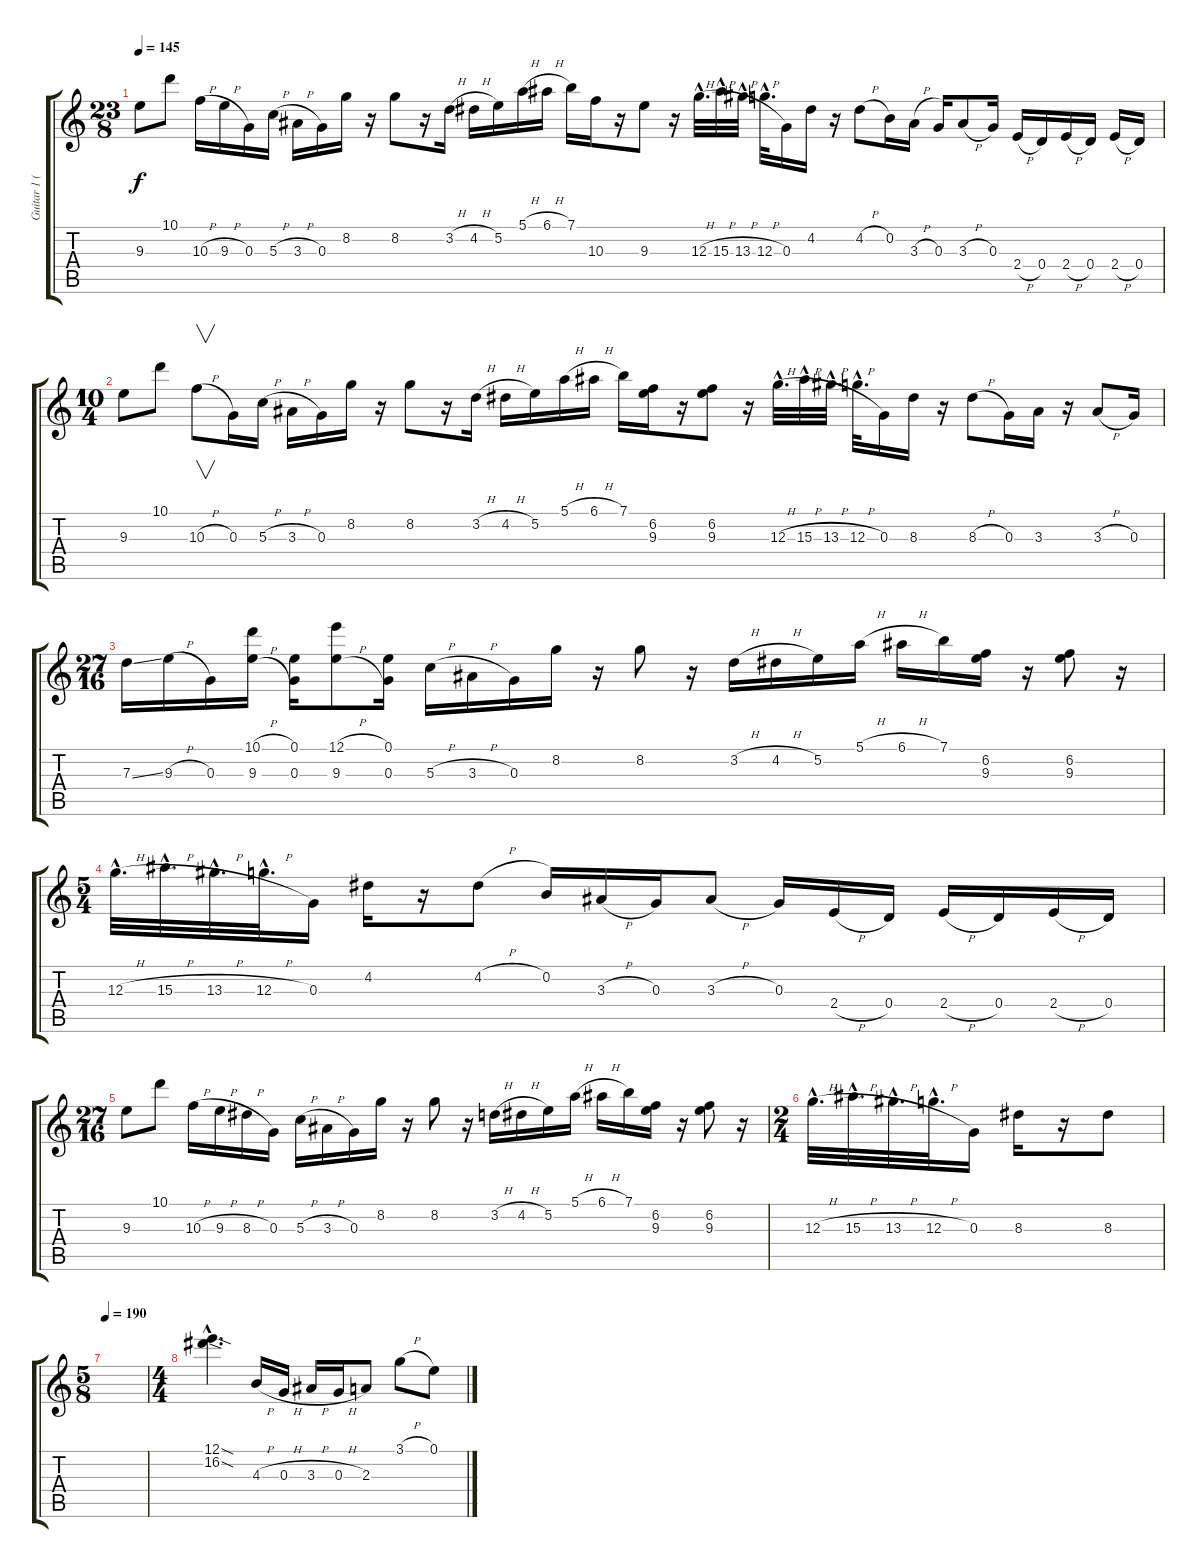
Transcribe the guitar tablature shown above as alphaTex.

\track ("Guitar 1 (mid/right)" "Guitar 1 (") {instrument distortionguitar}
\staff {score tabs}
\tuning (E4 B3 G3 D3 A2 E2) {hide}
\ts (23 8)
\tempo 145
\clef g2
\ks c
9.3.8{dy f} 10.1.8 10.3{h}.16 9.3{h}.16 0.3.16 5.3{h}.16 3.3{h}.16 0.3.16 8.2.16 r.16 8.2.8 r.16 3.2{h}.16 4.2{h}.16 5.2.16 5.1{h}.16 6.1{h}.16 7.1.16 10.3.16 r.16 9.3.8 r.16 12.3{h hac}.32{d} 15.3{h hac}.32{d} 13.3{h hac}.32{d} 12.3{h hac}.32{d} 0.3.16 4.2.16 r.16 4.2{h}.8 0.2.16 3.3{h}.16 0.3.16 3.3{h}.8 0.3.16 2.4{h}.16 0.4.16 2.4{h}.16 0.4.16 2.4{h}.16 0.4.16 |
\ts (10 4)
9.3.8 10.1.8 10.3{h}.8{v} 0.3.16 5.3{h}.16 3.3{h}.16 0.3.16 8.2.16 r.16 8.2.8 r.16 3.2{h}.16 4.2{h}.16 5.2.16 5.1{h}.16 6.1{h}.16 7.1.16 (6.2 9.3).16 r.16 (6.2 9.3).8 r.16 12.3{h hac}.32{d} 15.3{h hac}.32{d} 13.3{h hac}.32{d} 12.3{h hac}.32{d} 0.3.16 8.3.16 r.16 8.3{h}.8 0.3.16 3.3.16 r.16 3.3{h}.8 0.3.16 |
\ts (27 16)
7.3{ss}.16 9.3{h}.16 0.3.16 (10.1{h} 9.3{h}).16 (0.1 0.3).16 (12.1{h} 9.3{h}).8 (0.1 0.3).16 5.3{h}.16 3.3{h}.16 0.3.16 8.2.16 r.16 8.2.8 r.16 3.2{h}.16 4.2{h}.16 5.2.16 5.1{h}.16 6.1{h}.16 7.1.16 (6.2 9.3).16 r.16 (6.2 9.3).8 r.16 |
\ts (5 4)
12.3{h hac}.32{d} 15.3{h hac}.32{d} 13.3{h hac}.32{d} 12.3{h hac}.32{d} 0.3.16 4.2.16 r.16 4.2{h}.8 0.2.16 3.3{h}.16 0.3.16 3.3{h}.8 0.3.16 2.4{h}.16 0.4.16 2.4{h}.16 0.4.16 2.4{h}.16 0.4.16 |
\ts (27 16)
9.3.8 10.1.8 10.3{h}.16 9.3{h}.16 8.3{h}.16 0.3.16 5.3{h}.16 3.3{h}.16 0.3.16 8.2.16 r.16 8.2.8 r.16 3.2{h}.16 4.2{h}.16 5.2.16 5.1{h}.16 6.1{h}.16 7.1.16 (6.2 9.3).16 r.16 (6.2 9.3).8 r.16 |
\ts (2 4)
12.3{h hac}.32{d} 15.3{h hac}.32{d} 13.3{h hac}.32{d} 12.3{h hac}.32{d} 0.3.16 8.3.16 r.16 8.3.8 |
\ts (5 8)
\tempo 190
|
\ts (4 4)
(12.1{sod hac} 16.2{sod hac}).4{d} 4.3{h}.16 0.3{h}.16 3.3{h}.16 0.3{h}.16 2.3.8 3.1{h}.8 0.1.8
